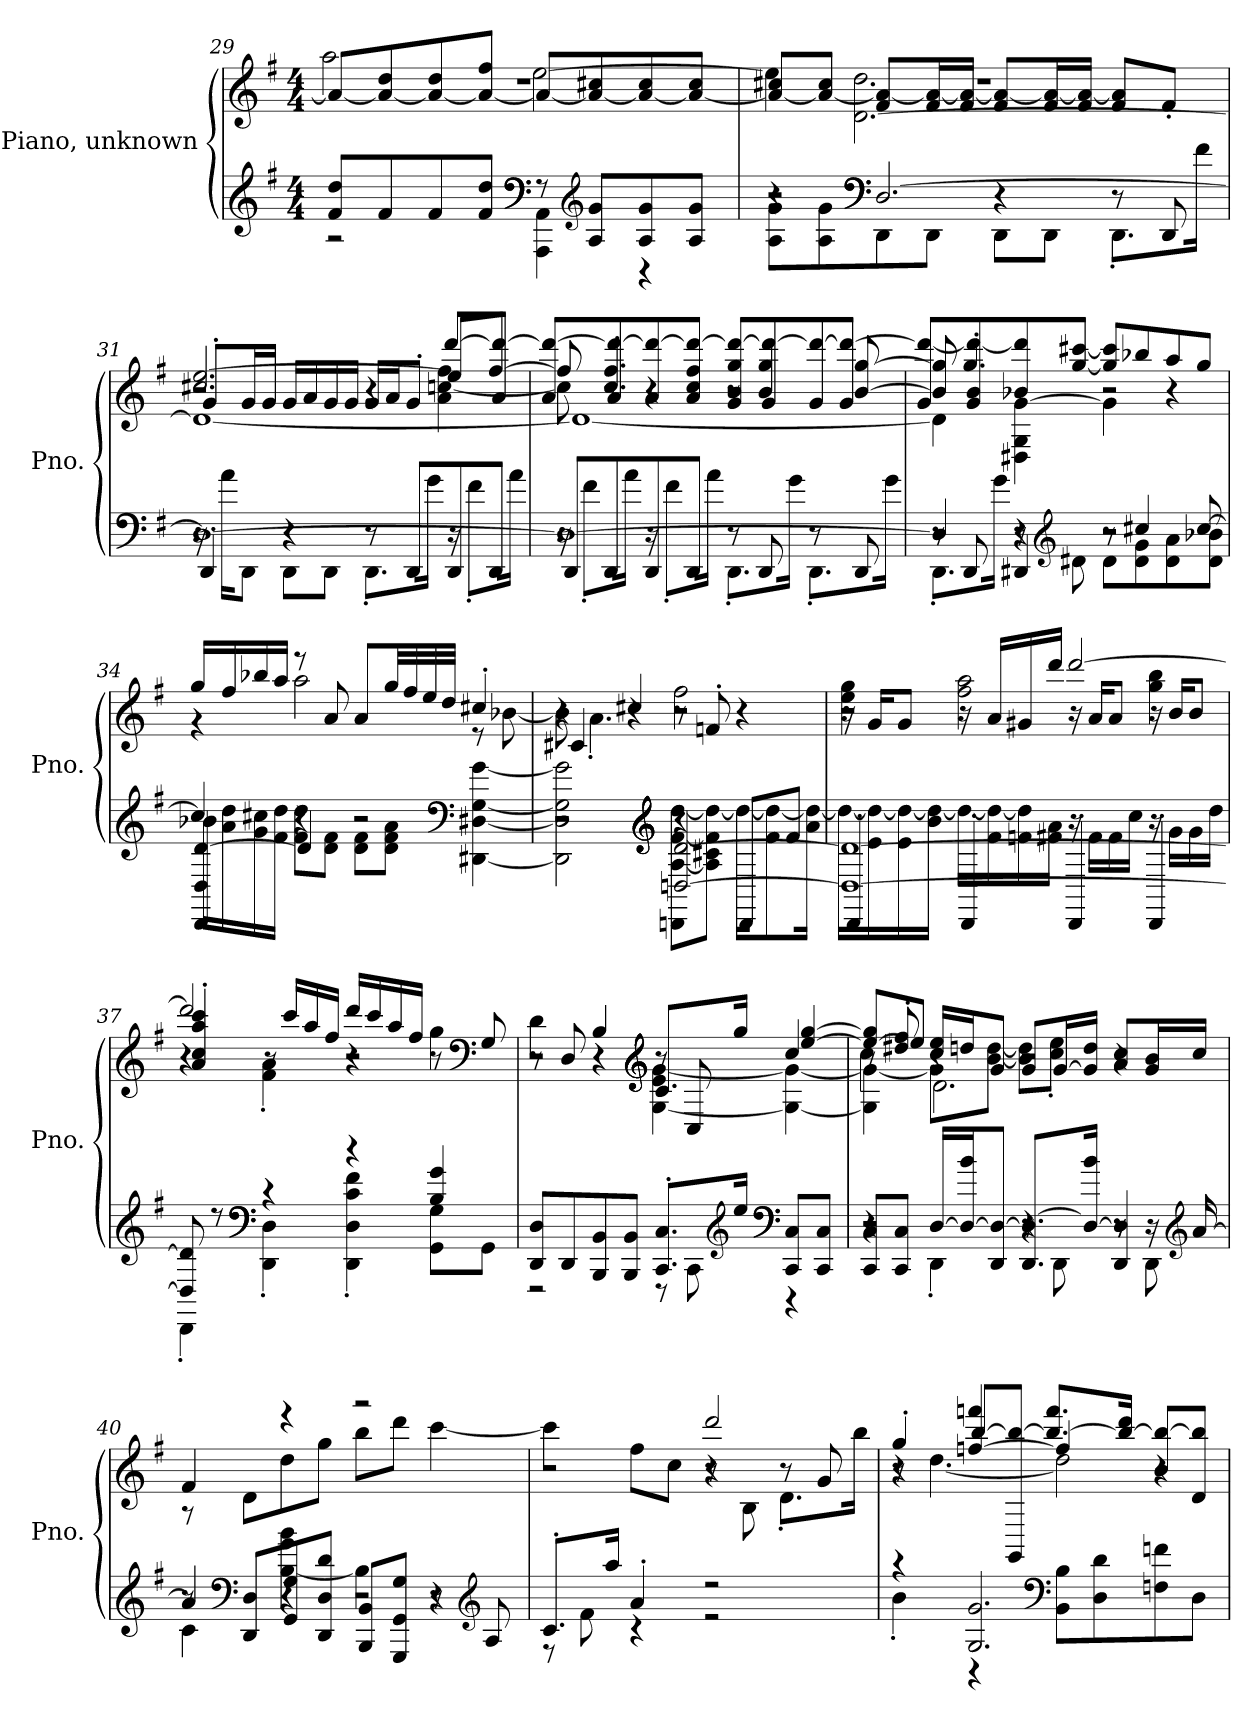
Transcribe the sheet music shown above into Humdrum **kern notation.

**kern	**kern
*part1	*part1
*staff2	*staff1
*I"Piano, unknown	*
*I'Pno.	*
*clefG2	*clefG2
*k[f#]	*k[f#]
*M4/4	*M4/4
=29	=29
*^	*^
*	*	*	*^
8f#/ 8dd/L	2r	1r	8a/L_	2aa\
8f#/	.	.	8a/_ 8dd/	.
8f#/	.	.	8a/_ 8dd/	.
8f#/ 8dd/J	.	.	8a/_ 8ff#/J	.
*clefF4	*	*	*	*
8r	4AAA\ 4AA\	.	8a/L_	[2ee\
*clefG2	*	*	*	*
8A/ 8g/L	.	.	8a/_ 8cc#X/	.
8A/ 8g/	4r	.	8a/_ 8cc#/	.
8A/ 8g/J	.	.	8a/_ 8cc#/J	.
!!LO:LB:g=z	!!	!!
=30	=30	=30	=30	=30
*	*^	*	*	*
4r	8A\ 8g\L	2r	1r	8a/_ 8cc#X/L	4ee\]
.	8A\ 8g\	.	.	8a/_ 8cc#/J	.
*clefF4	*	*	*	*	*
[2.D/	8DD\	.	.	8f#/ 8a/_L	[2.d\ 2.dd\
.	8DD\J	.	.	16f#/ 16a/_L	.
.	.	.	.	16f#/ 16a/_JJ	.
.	8DD\L	4r	.	8f#/ 8a/_L	.
.	8DD\J	.	.	16f#/ 16a/_L	.
.	.	.	.	16f#/ 16a/_JJ	.
.	8.DD'\L	8r	.	8f#/ 8a/]L	.
.	.	8DD/	.	8f#'/J	.
.	16f#\Jk	.	.	.	.
=31	=31	=31	=31	=31	=31
*	*	*	*	*	*^
1D_	16r	4DD'/	2.cc#X/ [2.ee/	2r	8g'/L	1d_
.	16a\KL	.	.	.	.	.
.	8DD\J	.	.	.	16g/L	.
.	.	.	.	.	16g/JJ	.
.	8DD\L	4r	.	.	16g/LL	.
.	.	.	.	.	16a/	.
.	8DD\J	.	.	.	16g/	.
.	.	.	.	.	16g/JJ	.
.	8.DD'\L	8r	.	4r	16g/LL	.
.	.	.	.	.	16a/J	.
.	.	8DD/L	.	.	8g'/J	.
.	16g\Jk	.	.	.	.	.
.	16r	8DD/	8ee/L]	4a\ [4ccn\ 4ff#\	[8ddd/L	.
.	8f#'\L	.	.	.	.	.
.	.	8DD/J	[8ff#/J	.	8a/ 8ddd/_J	.
.	16a\Jk	.	.	.	.	.
!!LO:LB:g=z	!!	!!	!!
=32	=32	=32	=32	=32	=32	=32
1D_	16r	8DD/L	8ff#/]	8cc\]	8a/ 8ddd/_L	1d_
.	8f#'\L	.	.	.	.	.
.	.	8DD/	4.cc/' 4.ff#/'	8r	8a/ 8ddd/_	.
.	16a\Jk	.	.	.	.	.
.	16r	8DD/	.	4r	8a/ 8ddd/_	.
.	8f#'\L	.	.	.	.	.
.	.	8DD/J	.	.	8a/ 8cc/ 8ff#/ 8ddd/_J	.
.	16a\Jk	.	.	.	.	.
.	8.DD'\L	8r	8r	2r	8g/ 8b/ 8gg/ 8ddd/_L	.
.	.	8DD/	4b/ 4gg/	.	8g/ 8ddd/_	.
.	16g\Jk	.	.	.	.	.
.	8.DD'\L	8r	.	.	8g/ 8ddd/_	.
.	.	8DD/	[8b/ [8gg/	.	8g/ 8ddd/_J	.
.	16g\Jk	.	.	.	.	.
*	*	*	*	*	*v	*v
=33	=33	=33	=33	=33	=33
4D/]	8.DD'\L	8r	8b/] 8gg/]	8g/ 8ddd/_L	4d\]
.	.	8DD/	4.gg'/	8g/ 8b/ 8ddd/_	.
.	16g\Jk	.	.	.	.
4r	8r	4DD#X/	.	8b-X/ 8ddd/]	4D#X\ 4G\ [4g\
*clefG2	*	*	*	*	*
.	8d#X\	.	.	[8gg/ [8ccc#X/J	.
8r	8d#\L	2r	2r	8gg/] 8ccc#/]L	4g\]
4cc#X/	8d#\ 8g\	.	.	8bb-X/	.
.	8d#\ 8a\	.	.	8aa/	4r
[8cc#/	8d#\ 8b-X\J	.	.	8gg/J	.
*	*	*	*	*v	*v
!!LO:LB:g=z
=34	=34	=34	=34	=34
4cc#/]	16b-X\LL	4DD/ 4D/ [4d/	16gg/LL	4r
.	16a\ 16dd\	.	16ff#/	.
.	16g\ 16cc#X\	.	16bb-X/	.
.	16f#\ 16dd\JJ	.	16aa/JJ	.
4r	8f#\ 8dd\L	4d/]	8r	2aa\
.	8d\ 8f#\J	.	8a/	.
2r	8d\ 8f#\L	2r	8a/L	.
.	8d\ 8f#\ 8a\J	.	32gg/LL	.
.	.	.	32ff#/	.
.	.	.	32ee/	.
.	.	.	32dd/JJJ	.
*clefF4	*	*	*	*
.	[4DD#X\ [4D#X\ [4G\ [4g\	.	4cc#X'/	8r
.	.	.	.	[8b-X\
=35	=35	=35	=35	=35
*	*	*	*	*^
2r	2DD#\] 2D#\] 2G\] 2g\]	2r	4r	8b-\]	4c#X/
.	.	.	.	4.a'\	.
.	.	.	4cc#X/	.	4r
*clefG2	*	*	*	*	*
[2Dn/ [2d/	8DDn\ [8A\ [8f#\ [8dd\L	4r	8r	2ff#\	2r
.	8A\] 8c#X\ 8f#\] 8dd\_J	.	8fn'/	.	.
.	16dd\KL_	8DD/L	4r	.	.
.	8f#\ 8dd\_	.	.	.	.
.	.	8f#/J	.	.	.
.	16a\ 16dd\_Jk	.	.	.	.
!!LO:LB:g=z	!!	!!
=36	=36	=36	=36	=36	=36
1D_ 1d_	16dd\LL_	4DD'/	2r	4ee\ 4gg\	16r
.	16e\ 16dd\_	.	.	.	16g/KL
.	16e\ 16dd\_	.	.	.	8g/J
.	16b\ 16dd\_JJ	.	.	.	.
.	16dd\LL_	4DD'/	.	2ff#\ 2aa\	16r
.	16f#\ 16dd\_	.	.	.	16a/LL
.	16fn\ 16dd\]	.	.	.	16g#X/
.	16f#X\ 16a\JJ	.	.	.	16ddd/JJ
.	16r	4DD'/	[2ddd/	.	16r
.	16f#\LL	.	.	.	16a/KL
.	16f#\	.	.	.	8a/J
.	16cc\JJ	.	.	.	.
.	16r	4DD'/	.	4gg\ 4bb\	16r
.	16g\LL	.	.	.	16b/KL
.	16g\	.	.	.	8b/J
.	16dd\JJ	.	.	.	.
*	*v	*v	*	*	*
=37	=37	=37	=37	=37
8D/] 8d/]	4DD'\	2ddd/]	4r	4a/' 4cc/' 4aa/' 4ccc/'
8r	.	.	.	.
*clefF4	*	*	*	*
4r	4DD\' 4D\'	.	4f#\' 4a\'	16r
.	.	.	.	16ccc/LL
.	.	.	.	16aa/
.	.	.	.	16ff#/JJ
4r	4DD\' 4D\' 4c\' 4f#\'	2r	4r	16ddd/LL
.	.	.	.	16ccc/
.	.	.	.	16aa/
.	.	.	.	16ff#/JJ
4B/ 4g/	8GG\ 8G\L	.	4gg\	8r
*	*	*clefF4	*	*
.	8GG\J	.	.	8G/
!!LO:PB:g=z	!!	!!
=38	=38	=38	=38	=38
8DD/ 8D/L	2r	8r	4d\	2r
8DD/	.	8D/	.	.
8BBB/ 8BB/	.	4B/	4r	.
8BBB/ 8BB/J	.	.	.	.
*	*	*clefG2	*	*
8.CC/' 8.C/'L	8r	8.c/L	[4G\ 4e\ [4g\	8r
.	8CC\	.	.	8C/
*clefG2	*	*	*	*
16ee/Jk	.	16gg/Jk	.	.
*clefF4	*	*	*	*
8CC/ 8C/L	4r	4cc/	4G\_ 4g\_	[4ee/ [4gg/
8CC/ 8C/J	.	.	.	.
=39	=39	=39	=39	=39
*	*^	*	*	*^
2r	4r	8CC/ 8C/L	8r	4G\] 4g\_	8ee/_ 8gg/]L	4cc\
.	.	8CC/ 8C/J	8dd#X/' 8ff#/'	.	8ee/J]	.
.	4DD'\	[16D/LL	16cc/ 16ee/LL	8g\L]	4r	2.d\
.	.	16D/_ 16b/J	16ddn/J	.	.	.
.	.	8DD/ 8D/_J	8g/J	[8b\ [8dd\J	.	.
4r	8r	8.DD/ 8.D/_L	8g/L	8b\] 8dd\]L	2r	.
.	8DD\	.	[16g/L	8cc\' 8ee\'J	.	.
.	.	16D/_ 16b/Jk	16g/] 16dd/JJ	.	.	.
8r	8r	4DD/ 4D/]	8a/ 8cc/L	4r	.	.
16r	8DD\	.	16g/ 16b/L	.	.	.
*clefG2	*	*	*	*	*	*
[16a/	.	.	16cc/JJ	.	.	.
*	*	*	*	*v	*v	*v
!!LO:LB:g=z
=40	=40	=40	=40	=40
4a/]	4c\	8r	4f#/	8r
*clefF4	*	*	*	*
.	.	8DD/ 8D/L	.	8d\L
4r	[4B\ 4g\ 4b\	8GG/ 8G/	4r	8dd\
.	.	8DD/ 8D/ 8d/J	.	8gg\J
2r	4B\]	8BBB/ 8BB/L	2r	8bb\L
.	.	8GGG/ 8GG/ 8G/J	.	8ddd\J
.	4r	8r	.	[4ccc\
*clefG2	*	*	*	*
.	.	8A/	.	.
*	*v	*v	*	*
=41	=41	=41	=41
*	*	*	*^
8.c'/L	8r	2r	4ccc\]	2r
.	8f#\	.	.	.
16aa/Jk	.	.	.	.
4a'/	4r	.	8ff#\L	.
.	.	.	8cc\J	.
2r	2r	2ddd/	8r	4r
.	.	.	8B\	.
.	.	.	8.d'\L	8r
.	.	.	.	8g/
.	.	.	16bb\Jk	.
=42	=42	=42	=42	=42
4r	4b'\	4r	8r	4gg'/
.	.	.	[4.dd\	.
2.G/ 2.g/	4r	[4ffn/ 4fffn/	.	[8bb/L
.	.	.	.	8GG/ 8bb/_J
*clefF4	*	*	*	*
.	8BB\ 8B\L	4ff/]	2dd\]	8.bb/_ 8.fff/L
.	8D\ 8d\	.	.	.
.	.	.	.	16bb/_ 16ddd/Jk
.	8Fn\ 8fn\	4r	.	8b/ 8bb/_L
.	8D\J	.	.	8d/ 8bb/]J
*v	*v	*	*	*
*	*v	*v	*v
=	=
*-	*-
